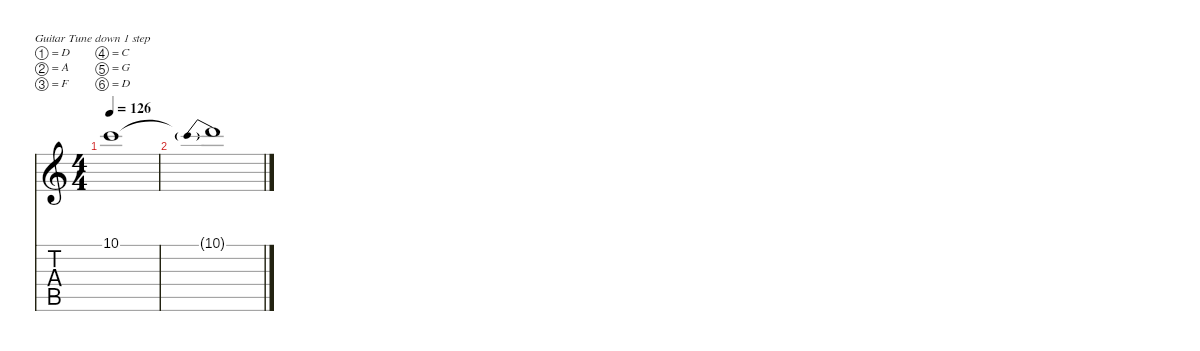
\defaultSystemsLayout 4
\hideDynamics
\bracketExtendMode nobrackets
\singleTrackTrackNamePolicy hidden
\multiTrackTrackNamePolicy hidden
\firstSystemTrackNameMode fullname
\firstSystemTrackNameOrientation horizontal
\otherSystemsTrackNameOrientation horizontal
\track ("Gtr. 3 (elec. w/dist.)" "od.guit.") {instrument overdrivenguitar}
\staff {score tabs}
\tuning (D4 A3 F3 C3 G2 D2)
\ts (4 4)
\tempo 126
\clef g2
\ks c
10.1{t}.1{dy f beam Down} |
10.1{be (prebend 0 4 60 4) t}.1{beam Down}
